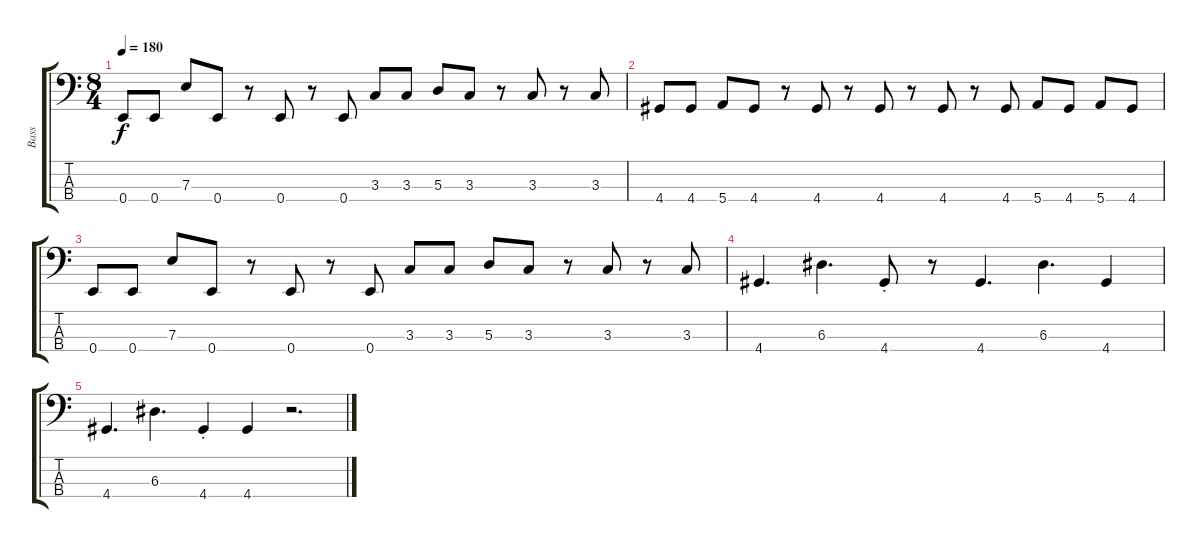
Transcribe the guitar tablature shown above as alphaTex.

\track ("Bass" "Bass") {instrument electricbasspick}
\staff {score tabs}
\tuning (G2 D2 A1 E1) {hide}
\ts (8 4)
\tempo 180
\clef f4
\ks c
0.4.8{dy f} 0.4.8 7.3.8 0.4.8 r.8 0.4.8 r.8 0.4.8 3.3.8 3.3.8 5.3.8 3.3.8 r.8 3.3.8 r.8 3.3.8 |
4.4.8 4.4.8 5.4.8 4.4.8 r.8 4.4.8 r.8 4.4.8 r.8 4.4.8 r.8 4.4.8 5.4.8 4.4.8 5.4.8 4.4.8 |
0.4.8 0.4.8 7.3.8 0.4.8 r.8 0.4.8 r.8 0.4.8 3.3.8 3.3.8 5.3.8 3.3.8 r.8 3.3.8 r.8 3.3.8 |
4.4.4{d} 6.3.4{d} 4.4{st}.8 r.8 4.4.4{d} 6.3.4{d} 4.4.4 |
4.4.4{d} 6.3.4{d} 4.4{st}.4 4.4.4 r.2{d}
